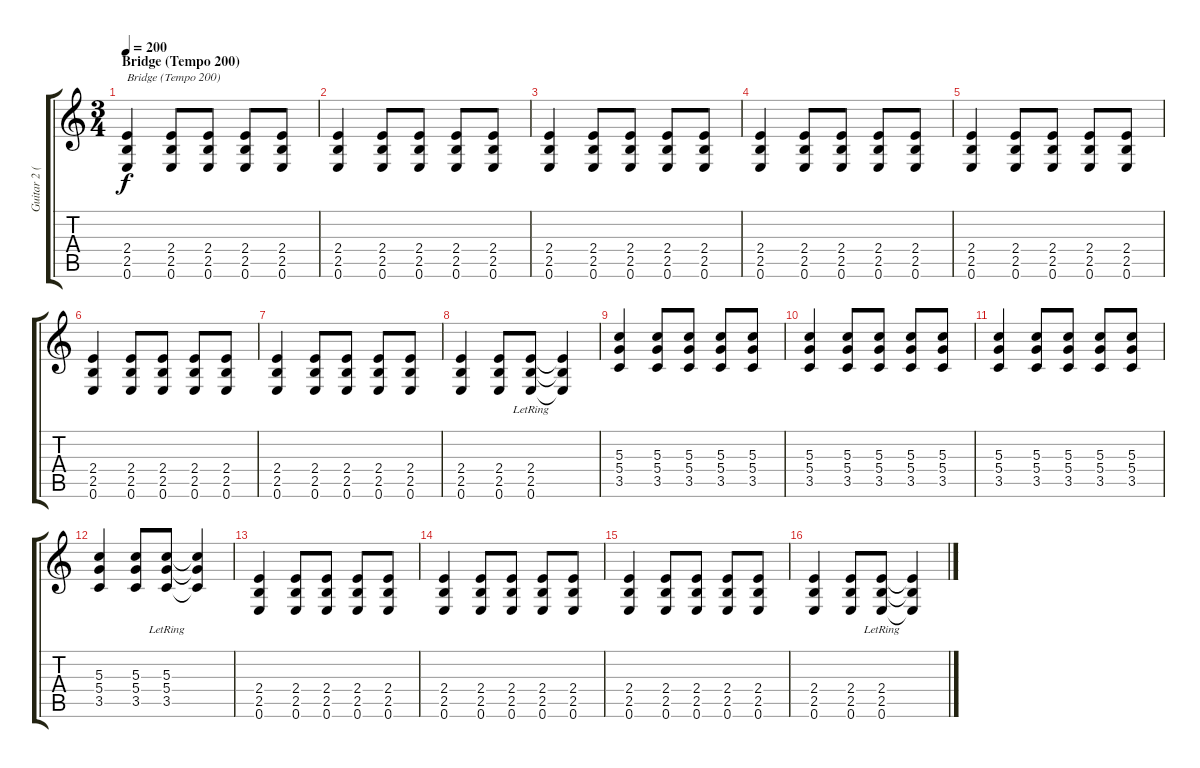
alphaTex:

\track ("Guitar 2 (Disto)" "Guitar 2 (") {instrument distortionguitar}
\staff {score tabs}
\tuning (E4 B3 G3 D3 A2 E2) {hide}
\ts (3 4)
\section ("" "Bridge (Tempo 200)")
\tempo 200
\clef g2
\ks c
(2.4 2.5 0.6).4{txt "Bridge (Tempo 200)" dy f} (2.4 2.5 0.6).8 (2.4 2.5 0.6).8 (2.4 2.5 0.6).8 (2.4 2.5 0.6).8 |
(2.4 2.5 0.6).4 (2.4 2.5 0.6).8 (2.4 2.5 0.6).8 (2.4 2.5 0.6).8 (2.4 2.5 0.6).8 |
(2.4 2.5 0.6).4 (2.4 2.5 0.6).8 (2.4 2.5 0.6).8 (2.4 2.5 0.6).8 (2.4 2.5 0.6).8 |
(2.4 2.5 0.6).4 (2.4 2.5 0.6).8 (2.4 2.5 0.6).8 (2.4 2.5 0.6).8 (2.4 2.5 0.6).8 |
(2.4 2.5 0.6).4 (2.4 2.5 0.6).8 (2.4 2.5 0.6).8 (2.4 2.5 0.6).8 (2.4 2.5 0.6).8 |
(2.4 2.5 0.6).4 (2.4 2.5 0.6).8 (2.4 2.5 0.6).8 (2.4 2.5 0.6).8 (2.4 2.5 0.6).8 |
(2.4 2.5 0.6).4 (2.4 2.5 0.6).8 (2.4 2.5 0.6).8 (2.4 2.5 0.6).8 (2.4 2.5 0.6).8 |
(2.4 2.5 0.6).4 (2.4 2.5 0.6).8 (2.4 2.5{lr} 0.6{lr}).8 (2.4{t} 2.5{t} 0.6{t}).4 |
(5.3 5.4 3.5).4 (5.3 5.4 3.5).8 (5.3 5.4 3.5).8 (5.3 5.4 3.5).8 (5.3 5.4 3.5).8 |
(5.3 5.4 3.5).4 (5.3 5.4 3.5).8 (5.3 5.4 3.5).8 (5.3 5.4 3.5).8 (5.3 5.4 3.5).8 |
(5.3 5.4 3.5).4 (5.3 5.4 3.5).8 (5.3 5.4 3.5).8 (5.3 5.4 3.5).8 (5.3 5.4 3.5).8 |
(5.3 5.4 3.5).4 (5.3 5.4 3.5).8 (5.3 5.4 3.5{lr}).8 (5.3{t} 5.4{t} 3.5{t}).4 |
(2.4 2.5 0.6).4 (2.4 2.5 0.6).8 (2.4 2.5 0.6).8 (2.4 2.5 0.6).8 (2.4 2.5 0.6).8 |
(2.4 2.5 0.6).4 (2.4 2.5 0.6).8 (2.4 2.5 0.6).8 (2.4 2.5 0.6).8 (2.4 2.5 0.6).8 |
(2.4 2.5 0.6).4 (2.4 2.5 0.6).8 (2.4 2.5 0.6).8 (2.4 2.5 0.6).8 (2.4 2.5 0.6).8 |
(2.4 2.5 0.6).4 (2.4 2.5 0.6).8 (2.4 2.5{lr} 0.6{lr}).8 (2.4{t} 2.5{t} 0.6{t}).4
